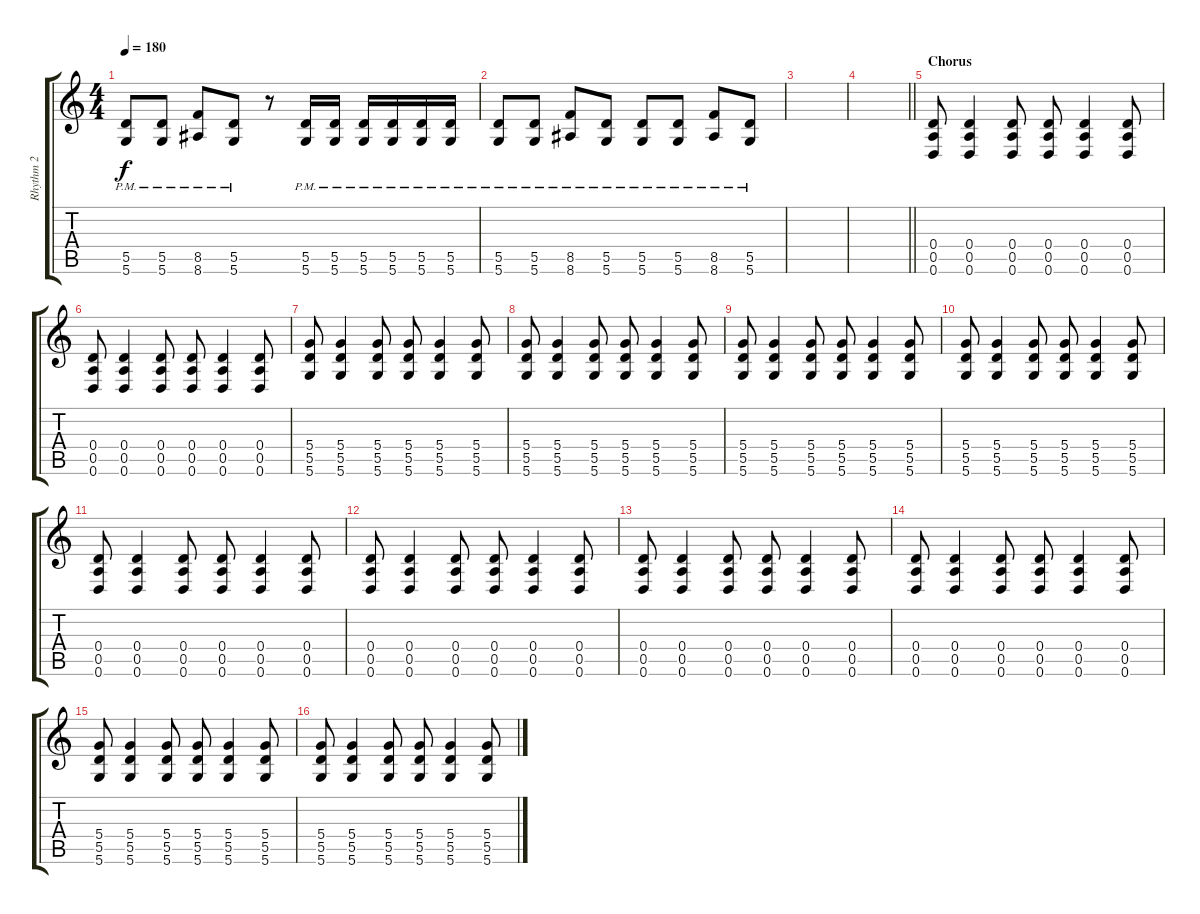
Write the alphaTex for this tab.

\track ("Rhythm 2" "Rhythm 2") {instrument overdrivenguitar}
\staff {score tabs}
\tuning (E4 B3 G3 D3 A2 D2) {hide}
\ts (4 4)
\tempo 180
\clef g2
\ks c
(5.5{pm} 5.6{pm}).8{dy f} (5.5{pm} 5.6{pm}).8 (8.5{pm} 8.6{pm}).8 (5.5{pm} 5.6{pm}).8 r.8 (5.5{pm} 5.6{pm}).16 (5.5{pm} 5.6{pm}).16 (5.5{pm} 5.6{pm}).16 (5.5{pm} 5.6{pm}).16 (5.5{pm} 5.6{pm}).16 (5.5{pm} 5.6{pm}).16 |
(5.5{pm} 5.6{pm}).8 (5.5{pm} 5.6{pm}).8 (8.5{pm} 8.6{pm}).8 (5.5{pm} 5.6{pm}).8 (5.5{pm} 5.6{pm}).8 (5.5{pm} 5.6{pm}).8 (8.5{pm} 8.6{pm}).8 (5.5{pm} 5.6{pm}).8 |
|
\barLineRight lightlight
|
\section ("" "Chorus")
(0.4 0.5 0.6).8 (0.4 0.5 0.6).4 (0.4 0.5 0.6).8 (0.4 0.5 0.6).8 (0.4 0.5 0.6).4 (0.4 0.5 0.6).8 |
(0.4 0.5 0.6).8 (0.4 0.5 0.6).4 (0.4 0.5 0.6).8 (0.4 0.5 0.6).8 (0.4 0.5 0.6).4 (0.4 0.5 0.6).8 |
(5.4 5.5 5.6).8 (5.4 5.5 5.6).4 (5.4 5.5 5.6).8 (5.4 5.5 5.6).8 (5.4 5.5 5.6).4 (5.4 5.5 5.6).8 |
(5.4 5.5 5.6).8 (5.4 5.5 5.6).4 (5.4 5.5 5.6).8 (5.4 5.5 5.6).8 (5.4 5.5 5.6).4 (5.4 5.5 5.6).8 |
(5.4 5.5 5.6).8 (5.4 5.5 5.6).4 (5.4 5.5 5.6).8 (5.4 5.5 5.6).8 (5.4 5.5 5.6).4 (5.4 5.5 5.6).8 |
(5.4 5.5 5.6).8 (5.4 5.5 5.6).4 (5.4 5.5 5.6).8 (5.4 5.5 5.6).8 (5.4 5.5 5.6).4 (5.4 5.5 5.6).8 |
(0.4 0.5 0.6).8 (0.4 0.5 0.6).4 (0.4 0.5 0.6).8 (0.4 0.5 0.6).8 (0.4 0.5 0.6).4 (0.4 0.5 0.6).8 |
(0.4 0.5 0.6).8 (0.4 0.5 0.6).4 (0.4 0.5 0.6).8 (0.4 0.5 0.6).8 (0.4 0.5 0.6).4 (0.4 0.5 0.6).8 |
(0.4 0.5 0.6).8 (0.4 0.5 0.6).4 (0.4 0.5 0.6).8 (0.4 0.5 0.6).8 (0.4 0.5 0.6).4 (0.4 0.5 0.6).8 |
(0.4 0.5 0.6).8 (0.4 0.5 0.6).4 (0.4 0.5 0.6).8 (0.4 0.5 0.6).8 (0.4 0.5 0.6).4 (0.4 0.5 0.6).8 |
(5.4 5.5 5.6).8 (5.4 5.5 5.6).4 (5.4 5.5 5.6).8 (5.4 5.5 5.6).8 (5.4 5.5 5.6).4 (5.4 5.5 5.6).8 |
(5.4 5.5 5.6).8 (5.4 5.5 5.6).4 (5.4 5.5 5.6).8 (5.4 5.5 5.6).8 (5.4 5.5 5.6).4 (5.4 5.5 5.6).8
